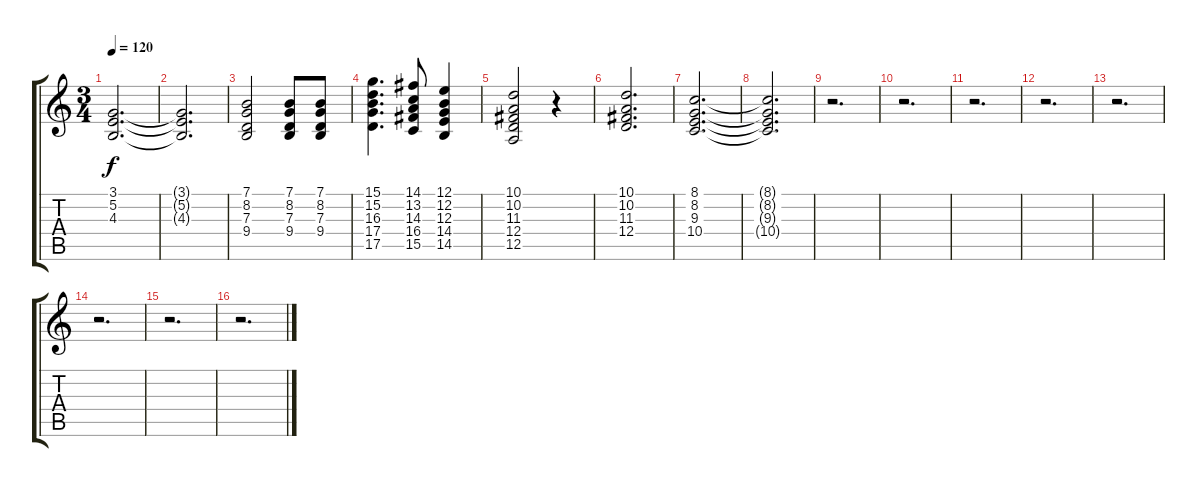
\track "" {instrument choiraahs}
\staff {score tabs}
\tuning (E4 B3 G3 D3 A2 E2) {hide}
\ts (3 4)
\tempo 120
\clef g2
\ks c
(3.1 5.2 4.3).2{d dy f} |
(3.1{t} 5.2{t} 4.3{t}).2{d} |
(7.1 8.2 7.3 9.4).2 (7.1 8.2 7.3 9.4).8 (7.1 8.2 7.3 9.4).8 |
(15.1 15.2 16.3 17.4 17.5).4{d} (14.1 13.2 14.3 16.4 15.5).8 (12.1 12.2 12.3 14.4 14.5).4 |
(10.1 10.2 11.3 12.4 12.5).2 r.4 |
(10.1 10.2 11.3 12.4).2{d} |
(8.1 8.2 9.3 10.4).2{d} |
(8.1{t} 8.2{t} 9.3{t} 10.4{t}).2{d} |
r.2{d} |
r.2{d} |
r.2{d} |
r.2{d} |
r.2{d} |
r.2{d} |
r.2{d} |
r.2{d}
